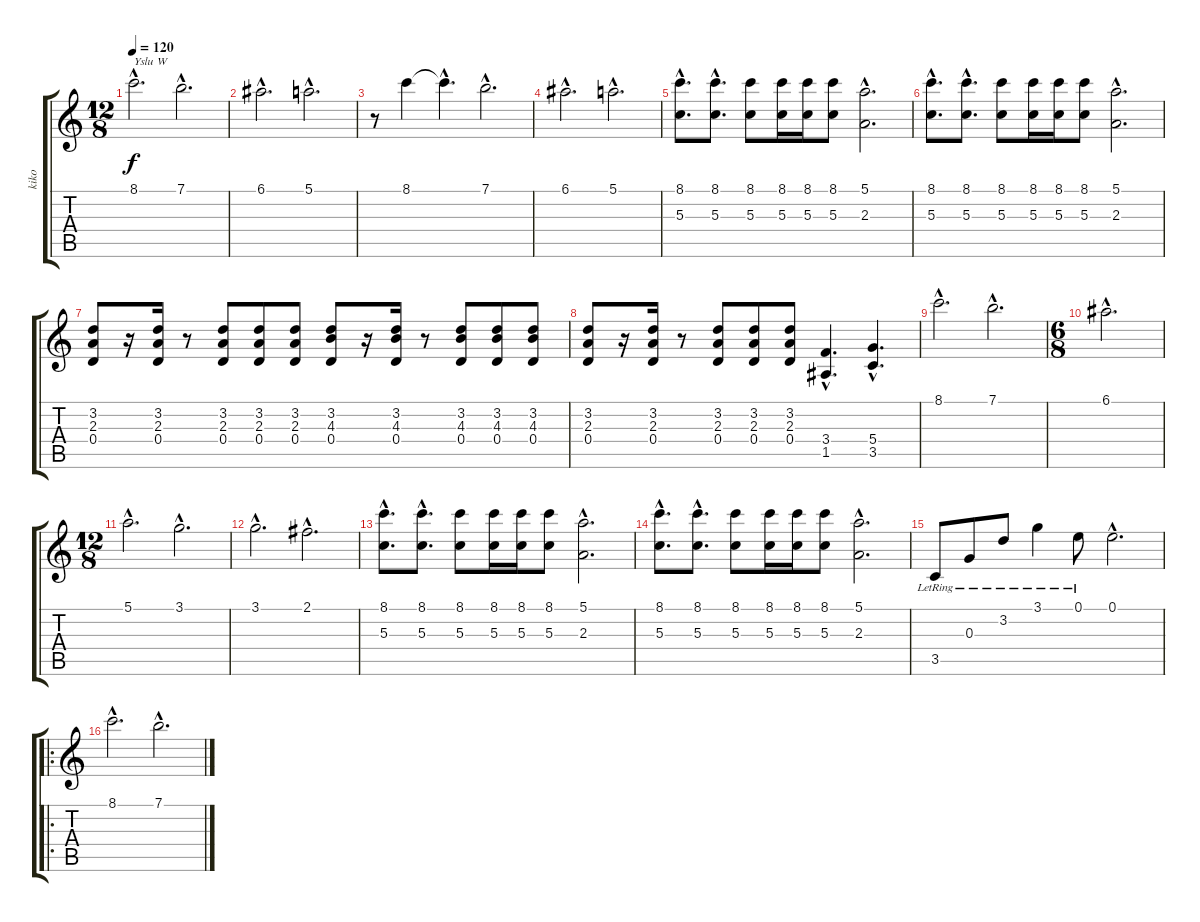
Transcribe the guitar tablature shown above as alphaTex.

\track ("kiko" "kiko") {instrument distortionguitar}
\staff {score tabs}
\tuning (E4 B3 G3 D3 A2 E2) {hide}
\ts (12 8)
\tempo 120
\clef g2
\ks c
8.1{hac}.2{d txt "Yslu W" dy f instrument distortionguitar} 7.1{hac}.2{d} |
6.1{hac}.2{d} 5.1{hac}.2{d} |
r.8 8.1.4 8.1{hac t}.4{d} 7.1{hac}.2{d} |
6.1{hac}.2{d} 5.1{hac}.2{d} |
(8.1{hac} 5.3{hac}).8{d} (8.1{hac} 5.3{hac}).8{d} (8.1 5.3).8 (8.1 5.3).16 (8.1 5.3).16 (8.1 5.3).8 (5.1{hac} 2.3{hac}).2{d} |
(8.1{hac} 5.3{hac}).8{d} (8.1{hac} 5.3{hac}).8{d} (8.1 5.3).8 (8.1 5.3).16 (8.1 5.3).16 (8.1 5.3).8 (5.1{hac} 2.3{hac}).2{d} |
(3.2 2.3 0.4).8 r.16 (3.2 2.3 0.4).16 r.8 (3.2 2.3 0.4).8 (3.2 2.3 0.4).8 (3.2 2.3 0.4).8 (3.2 4.3 0.4).8 r.16 (3.2 4.3 0.4).16 r.8 (3.2 4.3 0.4).8 (3.2 4.3 0.4).8 (3.2 4.3 0.4).8 |
(3.2 2.3 0.4).8 r.16 (3.2 2.3 0.4).16 r.8 (3.2 2.3 0.4).8 (3.2 2.3 0.4).8 (3.2 2.3 0.4).8 (3.4{hac} 1.5{hac}).4{d} (5.4{hac} 3.5{hac}).4{d} |
8.1{hac}.2{d} 7.1{hac}.2{d} |
\ts (6 8)
6.1{hac}.2{d} |
\ts (12 8)
5.1{hac}.2{d} 3.1{hac}.2{d} |
3.1{hac}.2{d} 2.1{hac}.2{d} |
(8.1{hac} 5.3{hac}).8{d} (8.1{hac} 5.3{hac}).8{d} (8.1 5.3).8 (8.1 5.3).16 (8.1 5.3).16 (8.1 5.3).8 (5.1{hac} 2.3{hac}).2{d} |
(8.1{hac} 5.3{hac}).8{d} (8.1{hac} 5.3{hac}).8{d} (8.1 5.3).8 (8.1 5.3).16 (8.1 5.3).16 (8.1 5.3).8 (5.1{hac} 2.3{hac}).2{d} |
3.5{lr}.8 0.3{lr}.8 3.2{lr}.8 3.1{lr}.4 0.1{lr}.8 0.1{hac}.2{d} |
\ro
8.1{hac}.2{d} 7.1{hac}.2{d}
